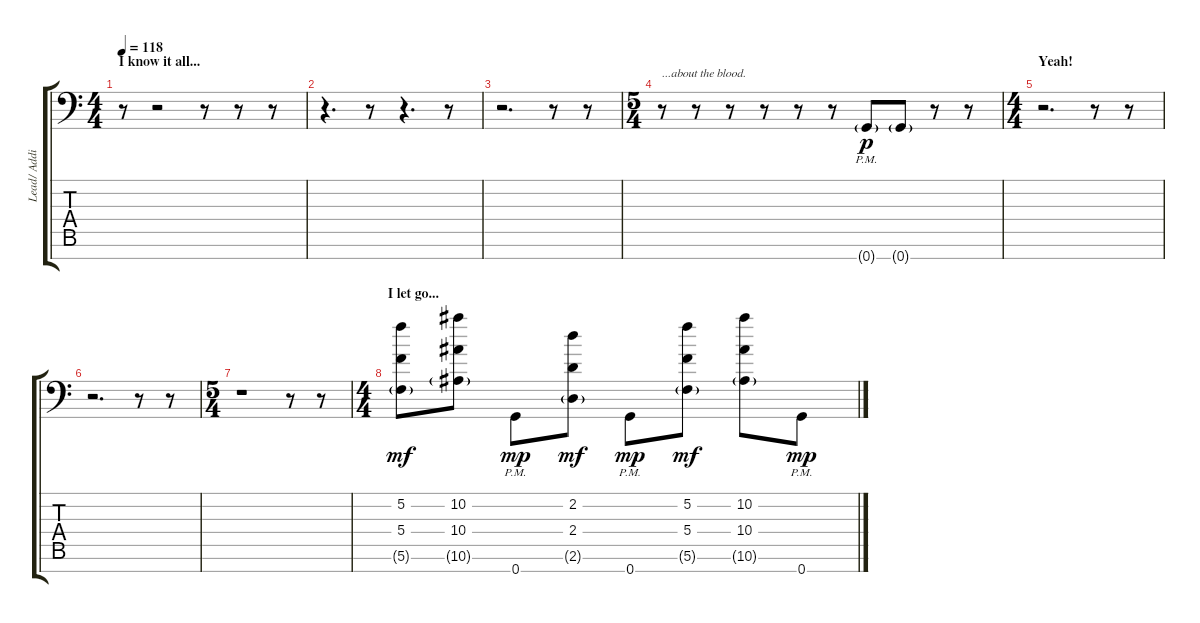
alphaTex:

\track ("Lead/ Additional" "Lead/ Addi") {instrument overdrivenguitar}
\staff {score tabs}
\tuning (E4 C4 G3 C3 G2 C2 G1) {hide}
\ts (4 4)
\section ("" "I know it all...")
\tempo 118
\clef f4
\ks c
r.8{dy f} r.2 r.8 r.8 r.8 |
r.4{d} r.8 r.4{d} r.8 |
r.2{d} r.8 r.8 |
\ts (5 4)
r.8{txt "...about the blood."} r.8 r.8 r.8 r.8 r.8 0.7{g pm}.8{dy p} 0.7{g}.8 r.8 r.8 |
\ts (4 4)
\section ("" "Yeah!")
r.2{d} r.8 r.8 |
r.2{d} r.8 r.8 |
\ts (5 4)
r.1 r.8 r.8 |
\ts (4 4)
\section ("" "I let go...")
(5.2 5.4 5.6{g}).8{dy mf} (10.2 10.4 10.6{g}).8 0.7{pm}.8{dy mp} (2.2 2.4 2.6{g}).8{dy mf} 0.7{pm}.8{dy mp} (5.2 5.4 5.6{g}).8{dy mf} (10.2 10.4 10.6{g}).8 0.7{pm}.8{dy mp}
